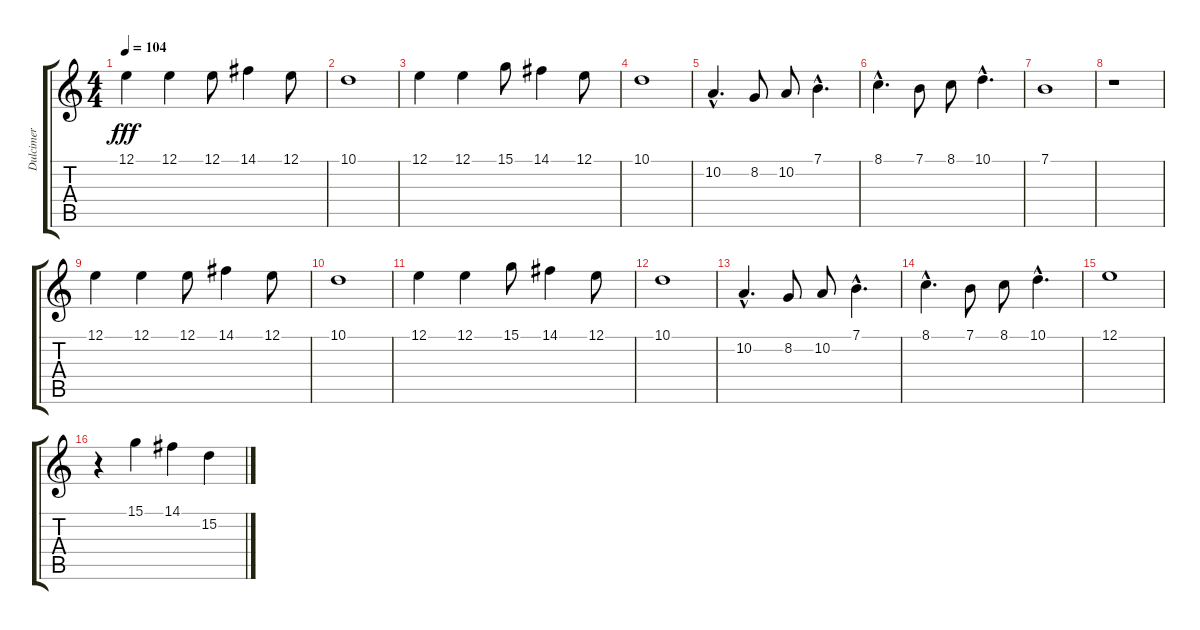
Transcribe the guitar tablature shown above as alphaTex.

\track ("Dulcimer" "Dulcimer") {instrument dulcimer}
\staff {score tabs}
\tuning (E4 B3 G3 D3 A2 E2) {hide}
\ts (4 4)
\tempo 104
\clef g2
\ks c
12.1.4{dy fff instrument dulcimer} 12.1.4 12.1.8 14.1.4 12.1.8 |
10.1.1 |
12.1.4 12.1.4 15.1.8 14.1.4 12.1.8 |
10.1.1 |
10.2{hac}.4{d} 8.2.8 10.2.8 7.1{hac}.4{d} |
8.1{hac}.4{d} 7.1.8 8.1.8 10.1{hac}.4{d} |
7.1.1 |
r.1 |
12.1.4 12.1.4 12.1.8 14.1.4 12.1.8 |
10.1.1 |
12.1.4 12.1.4 15.1.8 14.1.4 12.1.8 |
10.1.1 |
10.2{hac}.4{d} 8.2.8 10.2.8 7.1{hac}.4{d} |
8.1{hac}.4{d} 7.1.8 8.1.8 10.1{hac}.4{d} |
12.1.1 |
r.4 15.1.4 14.1.4 15.2.4
